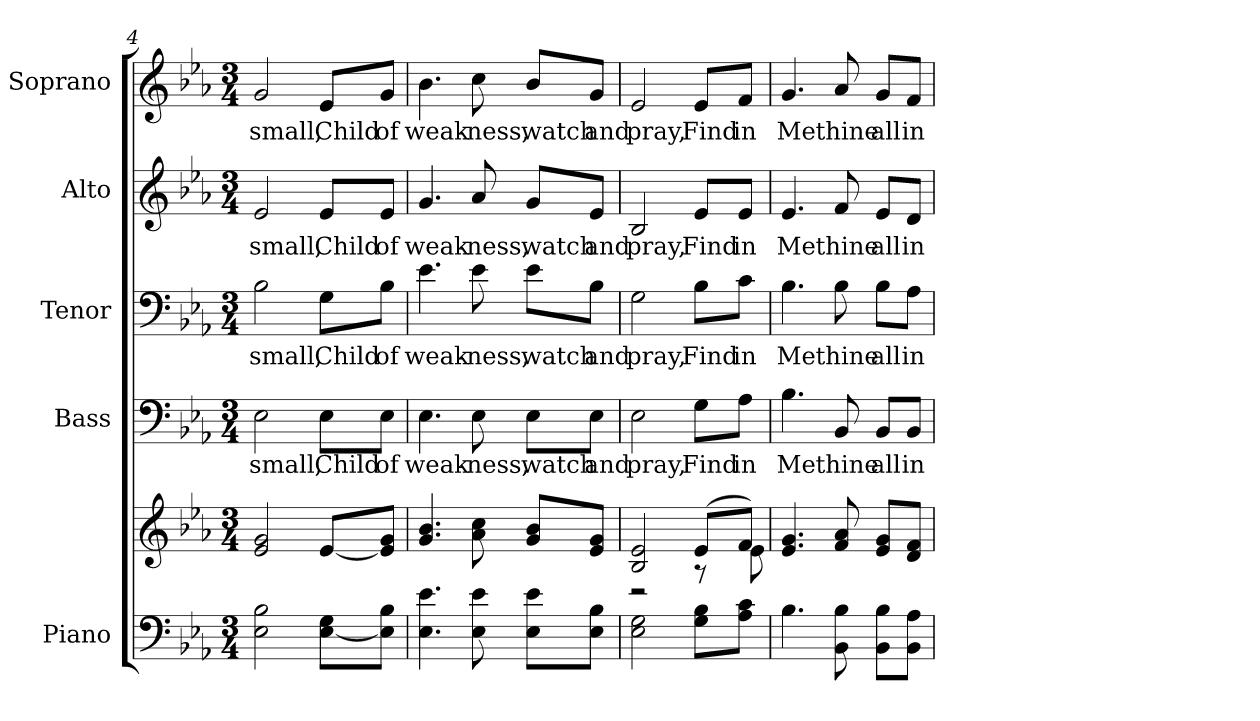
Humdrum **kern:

**kern	**kern	**kern	**text	**kern	**text	**kern	**text	**kern	**text
*part5	*part5	*part4	*part4	*part3	*part3	*part2	*part2	*part1	*part1
*staff6	*staff5	*staff4	*staff4	*staff3	*staff3	*staff2	*staff2	*staff1	*staff1
*I"Piano	*	*I"Bass	*	*I"Tenor	*	*I"Alto	*	*I"Soprano	*
*I'Pno.	*	*I'B.	*	*I'T.	*	*I'A.	*	*I'S.	*
*clefF4	*clefG2	*clefF4	*	*clefF4	*	*clefG2	*	*clefG2	*
*k[b-e-a-]	*k[b-e-a-]	*k[b-e-a-]	*	*k[b-e-a-]	*	*k[b-e-a-]	*	*k[b-e-a-]	*
*E-:	*E-:	*E-:	*	*E-:	*	*E-:	*	*E-:	*
*M3/4	*M3/4	*M3/4	*	*M3/4	*	*M3/4	*	*M3/4	*
=4	=4	=4	=4	=4	=4	=4	=4	=4	=4
!	!	!	!LO:LY:b:color=#000000	!	!	!	!	!	!
!	!	!	!	!	!LO:LY:b:color=#000000	!	!	!	!
!	!	!	!	!	!	!	!LO:LY:b:color=#000000	!	!
!	!	!	!	!	!	!	!	!	!LO:LY:b:color=#000000
2E-i\ 2B-i	2e-i/ 2gi	2E-i\	small,	2B-i\	small,	2e-i/	small,	2gi/	small,
!	!	!	!LO:LY:b:color=#000000	!	!	!	!	!	!
!	!	!	!	!	!LO:LY:b:color=#000000	!	!	!	!
!	!	!	!	!	!	!	!LO:LY:b:color=#000000	!	!
!	!	!	!	!	!	!	!	!	!LO:LY:b:color=#000000
[<8E-i\ 8Gi\L	[<8e-i/L	8E-i\L	Child	8Gi\L	Child	8e-i/L	Child	8e-i/L	Child
!	!	!	!LO:LY:b:color=#000000	!	!	!	!	!	!
!	!	!	!	!	!LO:LY:b:color=#000000	!	!	!	!
!	!	!	!	!	!	!	!LO:LY:b:color=#000000	!	!
!	!	!	!	!	!	!	!	!	!LO:LY:b:color=#000000
8E-i]\ 8B-i\J	8e-i]/ 8gi/J	8E-i\J	of	8B-i\J	of	8e-i/J	of	8gi/J	of
!!LO:PB:g=z
=5	=5	=5	=5	=5	=5	=5	=5	=5	=5
!	!	!	!LO:LY:b:color=#000000	!	!	!	!	!	!
!	!	!	!	!	!LO:LY:b:color=#000000	!	!	!	!
!	!	!	!	!	!	!	!LO:LY:b:color=#000000	!	!
!	!	!	!	!	!	!	!	!	!LO:LY:b:color=#000000
4.E-i\ 4.e-i	4.gi/ 4.b-i	4.E-i\	weak-	4.e-i\	weak-	4.gi/	weak-	4.b-i\	weak-
!	!	!	!LO:LY:b:color=#000000	!	!	!	!	!	!
!	!	!	!	!	!LO:LY:b:color=#000000	!	!	!	!
!	!	!	!	!	!	!	!LO:LY:b:color=#000000	!	!
!	!	!	!	!	!	!	!	!	!LO:LY:b:color=#000000
8E-i\ 8e-i	8a-i\ 8cci	8E-i\	-ness,	8e-i\	-ness,	8a-i/	-ness,	8cci\	-ness,
!	!	!	!LO:LY:b:color=#000000	!	!	!	!	!	!
!	!	!	!	!	!LO:LY:b:color=#000000	!	!	!	!
!	!	!	!	!	!	!	!LO:LY:b:color=#000000	!	!
!	!	!	!	!	!	!	!	!	!LO:LY:b:color=#000000
8E-i\ 8e-i\L	8gi/ 8b-i/L	8E-i\L	watch	8e-i\L	watch	8gi/L	watch	8b-i/L	watch
!	!	!	!LO:LY:b:color=#000000	!	!	!	!	!	!
!	!	!	!	!	!LO:LY:b:color=#000000	!	!	!	!
!	!	!	!	!	!	!	!LO:LY:b:color=#000000	!	!
!	!	!	!	!	!	!	!	!	!LO:LY:b:color=#000000
8E-i\ 8B-i\J	8e-i/ 8gi/J	8E-i\J	and	8B-i\J	and	8e-i/J	and	8gi/J	and
=6	=6	=6	=6	=6	=6	=6	=6	=6	=6
*	*^	*	*	*	*	*	*	*	*
!	!	!	!	!LO:LY:b:color=#000000	!	!	!	!	!	!
!	!	!	!	!	!	!LO:LY:b:color=#000000	!	!	!	!
!	!	!	!	!	!	!	!	!LO:LY:b:color=#000000	!	!
!	!	!	!	!	!	!	!	!	!	!LO:LY:b:color=#000000
2E-i\ 2Gi	2B-i/ 2e-i	2r	2E-i\	pray,	2Gi\	pray,	2B-i/	pray,	2e-i/	pray,
!	!	!	!	!LO:LY:b:color=#000000	!	!	!	!	!	!
!	!	!	!	!	!	!LO:LY:b:color=#000000	!	!	!	!
!	!	!	!	!	!	!	!	!LO:LY:b:color=#000000	!	!
!	!	!	!	!	!	!	!	!	!	!LO:LY:b:color=#000000
8Gi\ 8B-i\L	(8e-i/L	8r	8Gi\L	Find	8B-i\L	Find	8e-i/L	Find	8e-i/L	Find
!	!	!	!	!LO:LY:b:color=#000000	!	!	!	!	!	!
!	!	!	!	!	!	!LO:LY:b:color=#000000	!	!	!	!
!	!	!	!	!	!	!	!	!LO:LY:b:color=#000000	!	!
!	!	!	!	!	!	!	!	!	!	!LO:LY:b:color=#000000
8A-i\ 8ci\J	8fi/J)	8e-i\	8A-i\J	in	8ci\J	in	8e-i/J	in	8fi/J	in
*	*v	*v	*	*	*	*	*	*	*	*
=7	=7	=7	=7	=7	=7	=7	=7	=7	=7
*	*^	*	*	*	*	*	*	*	*
!	!	!	!	!LO:LY:b:color=#000000	!	!	!	!	!	!
*	*v	*v	*	*	*	*	*	*	*	*
*	*^	*	*	*	*	*	*	*	*
!	!	!	!	!	!	!LO:LY:b:color=#000000	!	!	!	!
*	*v	*v	*	*	*	*	*	*	*	*
*	*^	*	*	*	*	*	*	*	*
!	!	!	!	!	!	!	!	!LO:LY:b:color=#000000	!	!
*	*v	*v	*	*	*	*	*	*	*	*
*	*^	*	*	*	*	*	*	*	*
!	!	!	!	!	!	!	!	!	!	!LO:LY:b:color=#000000
*	*v	*v	*	*	*	*	*	*	*	*
4.B-i\	4.e-i/ 4.gi	4.B-i\	Me	4.B-i\	Me	4.e-i/	Me	4.gi/	Me
!	!	!	!LO:LY:b:color=#000000	!	!	!	!	!	!
!	!	!	!	!	!LO:LY:b:color=#000000	!	!	!	!
!	!	!	!	!	!	!	!LO:LY:b:color=#000000	!	!
!	!	!	!	!	!	!	!	!	!LO:LY:b:color=#000000
8BB-i\ 8B-i	8fi/ 8a-i	8BB-i/	thine	8B-i\	thine	8fi/	thine	8a-i/	thine
!	!	!	!LO:LY:b:color=#000000	!	!	!	!	!	!
!	!	!	!	!	!LO:LY:b:color=#000000	!	!	!	!
!	!	!	!	!	!	!	!LO:LY:b:color=#000000	!	!
!	!	!	!	!	!	!	!	!	!LO:LY:b:color=#000000
8BB-i\ 8B-i\L	8e-i/ 8gi/L	8BB-i/L	all	8B-i\L	all	8e-i/L	all	8gi/L	all
!	!	!	!LO:LY:b:color=#000000	!	!	!	!	!	!
!	!	!	!	!	!LO:LY:b:color=#000000	!	!	!	!
!	!	!	!	!	!	!	!LO:LY:b:color=#000000	!	!
!	!	!	!	!	!	!	!	!	!LO:LY:b:color=#000000
8BB-i\ 8A-i\J	8di/ 8fi/J	8BB-i/J	in	8A-i\J	in	8di/J	in	8fi/J	in
=	=	=	=	=	=	=	=	=	=
*-	*-	*-	*-	*-	*-	*-	*-	*-	*-
